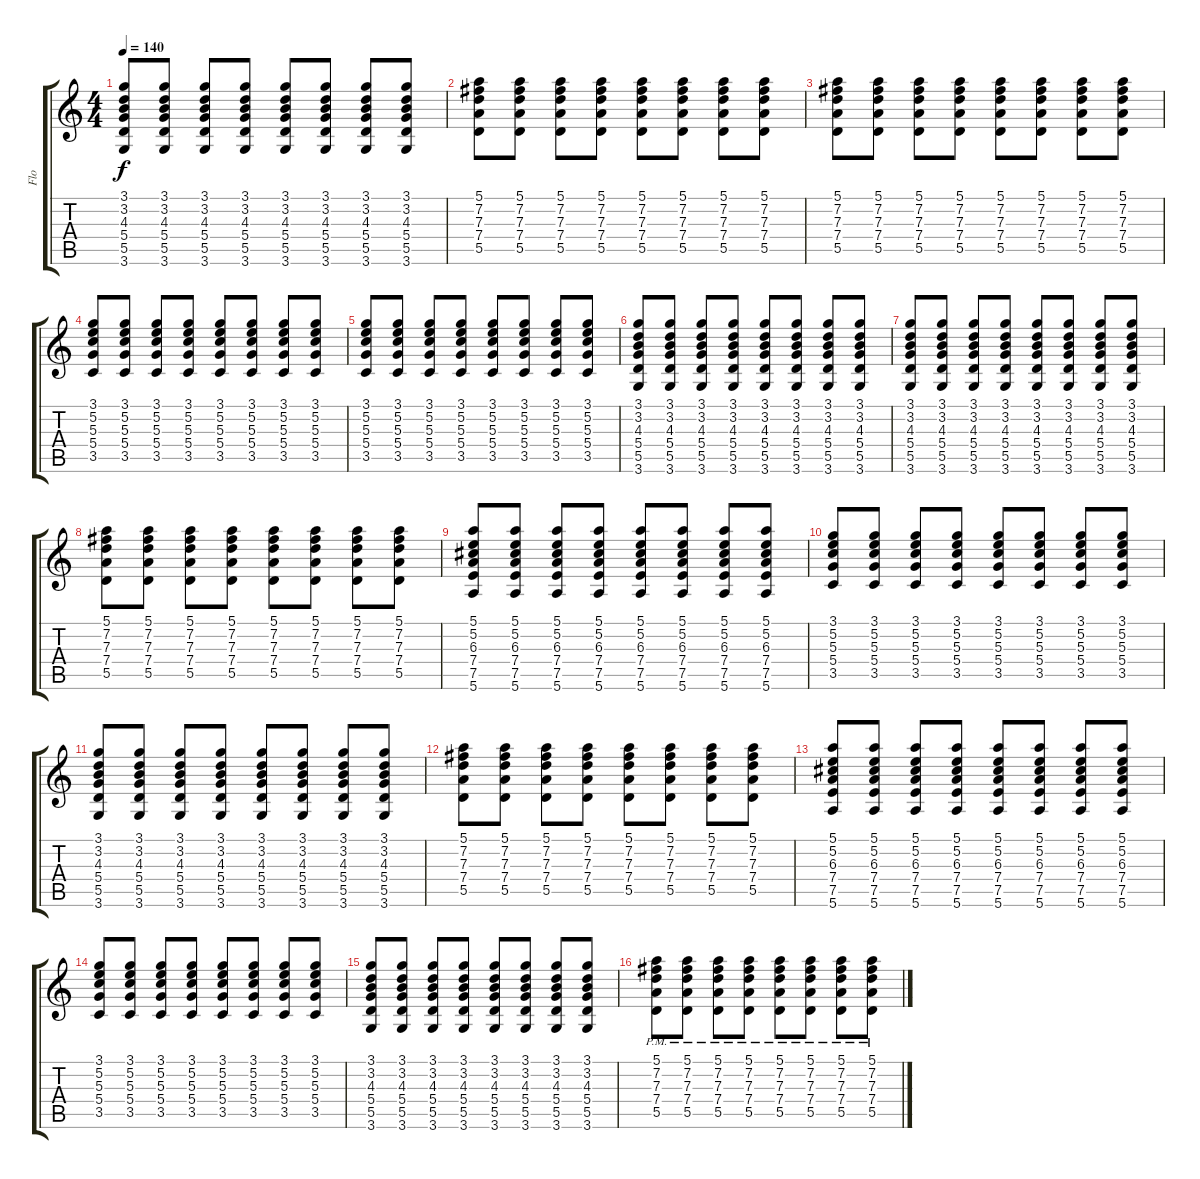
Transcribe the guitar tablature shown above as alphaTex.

\track ("Flo" "Flo") {instrument overdrivenguitar}
\staff {score tabs}
\tuning (E4 B3 G3 D3 A2 E2) {hide}
\ts (4 4)
\tempo 140
\clef g2
\ks c
(3.1 3.2 4.3 5.4 5.5 3.6).8{dy f} (3.1 3.2 4.3 5.4 5.5 3.6).8 (3.1 3.2 4.3 5.4 5.5 3.6).8 (3.1 3.2 4.3 5.4 5.5 3.6).8 (3.1 3.2 4.3 5.4 5.5 3.6).8 (3.1 3.2 4.3 5.4 5.5 3.6).8 (3.1 3.2 4.3 5.4 5.5 3.6).8 (3.1 3.2 4.3 5.4 5.5 3.6).8 |
(5.1 7.2 7.3 7.4 5.5).8 (5.1 7.2 7.3 7.4 5.5).8 (5.1 7.2 7.3 7.4 5.5).8 (5.1 7.2 7.3 7.4 5.5).8 (5.1 7.2 7.3 7.4 5.5).8 (5.1 7.2 7.3 7.4 5.5).8 (5.1 7.2 7.3 7.4 5.5).8 (5.1 7.2 7.3 7.4 5.5).8 |
(5.1 7.2 7.3 7.4 5.5).8 (5.1 7.2 7.3 7.4 5.5).8 (5.1 7.2 7.3 7.4 5.5).8 (5.1 7.2 7.3 7.4 5.5).8 (5.1 7.2 7.3 7.4 5.5).8 (5.1 7.2 7.3 7.4 5.5).8 (5.1 7.2 7.3 7.4 5.5).8 (5.1 7.2 7.3 7.4 5.5).8 |
(3.1 5.2 5.3 5.4 3.5).8 (3.1 5.2 5.3 5.4 3.5).8 (3.1 5.2 5.3 5.4 3.5).8 (3.1 5.2 5.3 5.4 3.5).8 (3.1 5.2 5.3 5.4 3.5).8 (3.1 5.2 5.3 5.4 3.5).8 (3.1 5.2 5.3 5.4 3.5).8 (3.1 5.2 5.3 5.4 3.5).8 |
(3.1 5.2 5.3 5.4 3.5).8 (3.1 5.2 5.3 5.4 3.5).8 (3.1 5.2 5.3 5.4 3.5).8 (3.1 5.2 5.3 5.4 3.5).8 (3.1 5.2 5.3 5.4 3.5).8 (3.1 5.2 5.3 5.4 3.5).8 (3.1 5.2 5.3 5.4 3.5).8 (3.1 5.2 5.3 5.4 3.5).8 |
(3.1 3.2 4.3 5.4 5.5 3.6).8 (3.1 3.2 4.3 5.4 5.5 3.6).8 (3.1 3.2 4.3 5.4 5.5 3.6).8 (3.1 3.2 4.3 5.4 5.5 3.6).8 (3.1 3.2 4.3 5.4 5.5 3.6).8 (3.1 3.2 4.3 5.4 5.5 3.6).8 (3.1 3.2 4.3 5.4 5.5 3.6).8 (3.1 3.2 4.3 5.4 5.5 3.6).8 |
(3.1 3.2 4.3 5.4 5.5 3.6).8 (3.1 3.2 4.3 5.4 5.5 3.6).8 (3.1 3.2 4.3 5.4 5.5 3.6).8 (3.1 3.2 4.3 5.4 5.5 3.6).8 (3.1 3.2 4.3 5.4 5.5 3.6).8 (3.1 3.2 4.3 5.4 5.5 3.6).8 (3.1 3.2 4.3 5.4 5.5 3.6).8 (3.1 3.2 4.3 5.4 5.5 3.6).8 |
(5.1 7.2 7.3 7.4 5.5).8 (5.1 7.2 7.3 7.4 5.5).8 (5.1 7.2 7.3 7.4 5.5).8 (5.1 7.2 7.3 7.4 5.5).8 (5.1 7.2 7.3 7.4 5.5).8 (5.1 7.2 7.3 7.4 5.5).8 (5.1 7.2 7.3 7.4 5.5).8 (5.1 7.2 7.3 7.4 5.5).8 |
(5.1 5.2 6.3 7.4 7.5 5.6).8 (5.1 5.2 6.3 7.4 7.5 5.6).8 (5.1 5.2 6.3 7.4 7.5 5.6).8 (5.1 5.2 6.3 7.4 7.5 5.6).8 (5.1 5.2 6.3 7.4 7.5 5.6).8 (5.1 5.2 6.3 7.4 7.5 5.6).8 (5.1 5.2 6.3 7.4 7.5 5.6).8 (5.1 5.2 6.3 7.4 7.5 5.6).8 |
(3.1 5.2 5.3 5.4 3.5).8 (3.1 5.2 5.3 5.4 3.5).8 (3.1 5.2 5.3 5.4 3.5).8 (3.1 5.2 5.3 5.4 3.5).8 (3.1 5.2 5.3 5.4 3.5).8 (3.1 5.2 5.3 5.4 3.5).8 (3.1 5.2 5.3 5.4 3.5).8 (3.1 5.2 5.3 5.4 3.5).8 |
(3.1 3.2 4.3 5.4 5.5 3.6).8 (3.1 3.2 4.3 5.4 5.5 3.6).8 (3.1 3.2 4.3 5.4 5.5 3.6).8 (3.1 3.2 4.3 5.4 5.5 3.6).8 (3.1 3.2 4.3 5.4 5.5 3.6).8 (3.1 3.2 4.3 5.4 5.5 3.6).8 (3.1 3.2 4.3 5.4 5.5 3.6).8 (3.1 3.2 4.3 5.4 5.5 3.6).8 |
(5.1 7.2 7.3 7.4 5.5).8 (5.1 7.2 7.3 7.4 5.5).8 (5.1 7.2 7.3 7.4 5.5).8 (5.1 7.2 7.3 7.4 5.5).8 (5.1 7.2 7.3 7.4 5.5).8 (5.1 7.2 7.3 7.4 5.5).8 (5.1 7.2 7.3 7.4 5.5).8 (5.1 7.2 7.3 7.4 5.5).8 |
(5.1 5.2 6.3 7.4 7.5 5.6).8 (5.1 5.2 6.3 7.4 7.5 5.6).8 (5.1 5.2 6.3 7.4 7.5 5.6).8 (5.1 5.2 6.3 7.4 7.5 5.6).8 (5.1 5.2 6.3 7.4 7.5 5.6).8 (5.1 5.2 6.3 7.4 7.5 5.6).8 (5.1 5.2 6.3 7.4 7.5 5.6).8 (5.1 5.2 6.3 7.4 7.5 5.6).8 |
(3.1 5.2 5.3 5.4 3.5).8 (3.1 5.2 5.3 5.4 3.5).8 (3.1 5.2 5.3 5.4 3.5).8 (3.1 5.2 5.3 5.4 3.5).8 (3.1 5.2 5.3 5.4 3.5).8 (3.1 5.2 5.3 5.4 3.5).8 (3.1 5.2 5.3 5.4 3.5).8 (3.1 5.2 5.3 5.4 3.5).8 |
(3.1 3.2 4.3 5.4 5.5 3.6).8 (3.1 3.2 4.3 5.4 5.5 3.6).8 (3.1 3.2 4.3 5.4 5.5 3.6).8 (3.1 3.2 4.3 5.4 5.5 3.6).8 (3.1 3.2 4.3 5.4 5.5 3.6).8 (3.1 3.2 4.3 5.4 5.5 3.6).8 (3.1 3.2 4.3 5.4 5.5 3.6).8 (3.1 3.2 4.3 5.4 5.5 3.6).8 |
(5.1 7.2 7.3 7.4 5.5{pm}).8 (5.1 7.2 7.3 7.4 5.5{pm}).8 (5.1 7.2 7.3 7.4 5.5{pm}).8 (5.1 7.2 7.3 7.4 5.5{pm}).8 (5.1 7.2 7.3 7.4 5.5{pm}).8 (5.1 7.2 7.3 7.4 5.5{pm}).8 (5.1 7.2 7.3 7.4 5.5{pm}).8 (5.1 7.2 7.3 7.4 5.5{pm}).8
